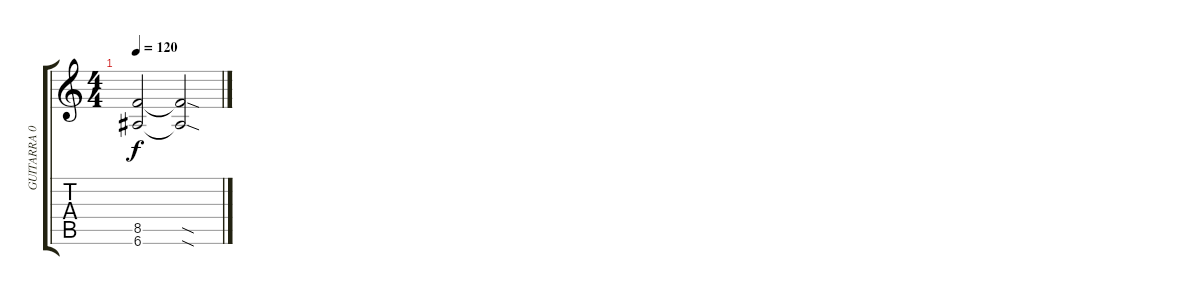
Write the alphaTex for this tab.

\track ("GUITARRA 02" "GUITARRA 0") {instrument overdrivenguitar}
\staff {score tabs}
\tuning (E4 B3 G3 D3 A2 E2) {hide}
\ts (4 4)
\tempo 120
\clef g2
\ks c
(8.5{t} 6.6{t}).2{dy f} (8.5{sod t} 6.6{sod t}).2
